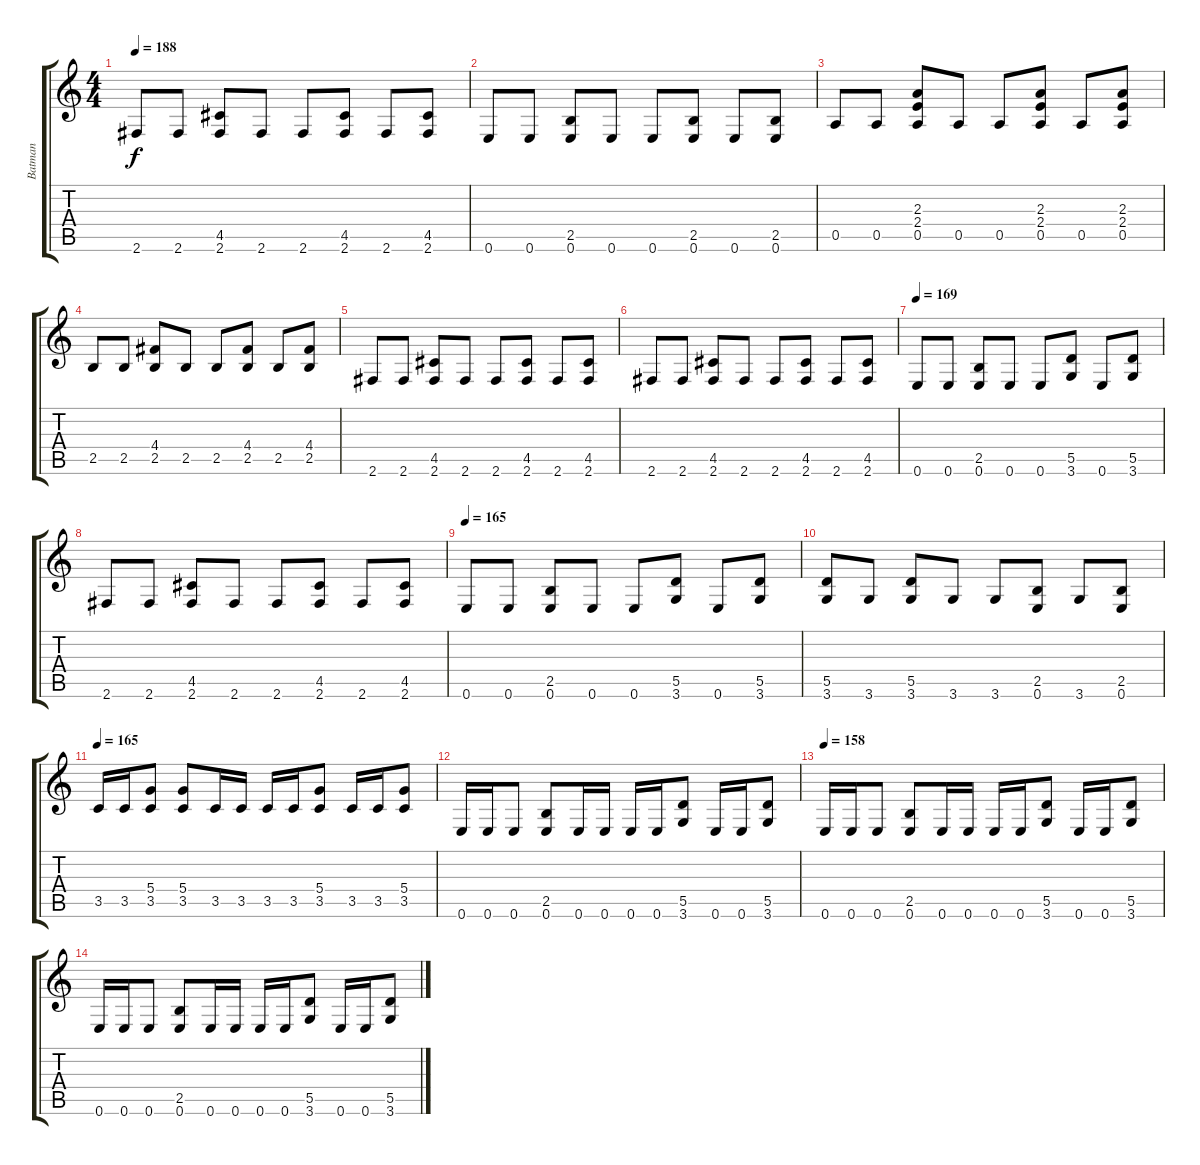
\track ("Batman" "Batman") {instrument distortionguitar}
\staff {score tabs}
\tuning (E4 B3 G3 D3 A2 E2) {hide}
\ts (4 4)
\tempo 188
\clef g2
\ks c
2.6.8{dy f} 2.6.8 (4.5 2.6).8 2.6.8 2.6.8 (4.5 2.6).8 2.6.8 (4.5 2.6).8 |
0.6.8 0.6.8 (2.5 0.6).8 0.6.8 0.6.8 (2.5 0.6).8 0.6.8 (2.5 0.6).8 |
0.5.8 0.5.8 (2.3 2.4 0.5).8 0.5.8 0.5.8 (2.3 2.4 0.5).8 0.5.8 (2.3 2.4 0.5).8 |
2.5.8 2.5.8 (4.4 2.5).8 2.5.8 2.5.8 (4.4 2.5).8 2.5.8 (4.4 2.5).8 |
2.6.8 2.6.8 (4.5 2.6).8 2.6.8 2.6.8 (4.5 2.6).8 2.6.8 (4.5 2.6).8 |
2.6.8 2.6.8 (4.5 2.6).8 2.6.8 2.6.8 (4.5 2.6).8 2.6.8 (4.5 2.6).8 |
\tempo 169
0.6.8 0.6.8 (2.5 0.6).8 0.6.8 0.6.8 (5.5 3.6).8 0.6.8 (5.5 3.6).8 |
2.6.8 2.6.8 (4.5 2.6).8 2.6.8 2.6.8 (4.5 2.6).8 2.6.8 (4.5 2.6).8 |
\tempo 165
0.6.8{volume 9} 0.6.8 (2.5 0.6).8 0.6.8 0.6.8 (5.5 3.6).8 0.6.8 (5.5 3.6).8 |
(5.5 3.6).8 3.6.8 (5.5 3.6).8 3.6.8 3.6.8 (2.5 0.6).8 3.6.8 (2.5 0.6).8 |
\tempo 165
3.5.16 3.5.16 (5.4 3.5).8 (5.4 3.5).8 3.5.16 3.5.16 3.5.16 3.5.16 (5.4 3.5).8 3.5.16 3.5.16 (5.4 3.5).8 |
0.6.16 0.6.16 0.6.8 (2.5 0.6).8 0.6.16 0.6.16 0.6.16 0.6.16 (5.5 3.6).8 0.6.16 0.6.16 (5.5 3.6).8 |
\tempo 158
0.6.16 0.6.16 0.6.8 (2.5 0.6).8 0.6.16 0.6.16 0.6.16 0.6.16 (5.5 3.6).8 0.6.16 0.6.16 (5.5 3.6).8 |
0.6.16 0.6.16 0.6.8 (2.5 0.6).8 0.6.16 0.6.16 0.6.16 0.6.16 (5.5 3.6).8 0.6.16 0.6.16 (5.5 3.6).8
